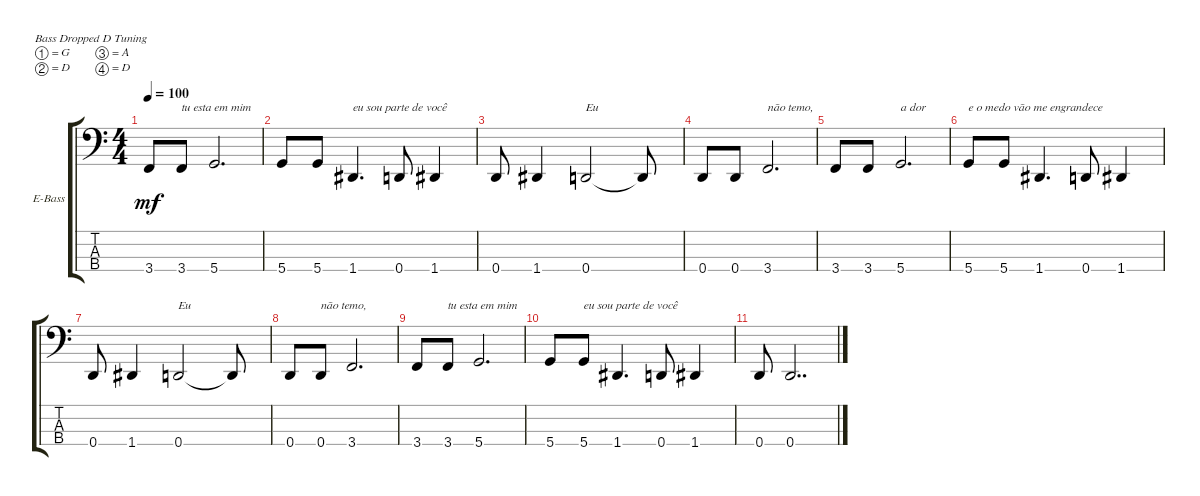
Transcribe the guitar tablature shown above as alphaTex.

\defaultSystemsLayout 4
\bracketExtendMode groupsimilarinstruments
\firstSystemTrackNameOrientation horizontal
\otherSystemsTrackNameOrientation horizontal
\track ("Baixo" "E-Bass") {multiBarRest instrument electricbassfinger}
\staff {score tabs}
\tuning (G2 D2 A1 D1)
\ts (4 4)
\tempo 100
\clef f4
\ks c
3.4.8{dy mf} 3.4.8{txt "tu esta em mim"} 5.4.2{d} |
5.4.8 5.4.8 1.4.4{d txt "eu sou parte de você\n "} 0.4.8 1.4.4 |
0.4.8 1.4.4 0.4.2{txt "Eu"} 0.4{t}.8 |
0.4.8 0.4.8 3.4.2{d txt "não temo,"} |
3.4.8 3.4.8 5.4.2{d txt "a dor"} |
5.4.8{txt "e o medo vão me engrandece"} 5.4.8 1.4.4{d} 0.4.8 1.4.4 |
0.4.8 1.4.4 0.4.2{txt "Eu"} 0.4{t}.8 |
0.4.8 0.4.8{txt "não temo,"} 3.4.2{d} |
3.4.8 3.4.8{txt "tu esta em mim"} 5.4.2{d} |
5.4.8 5.4.8{txt "eu sou parte de você"} 1.4.4{d} 0.4.8 1.4.4 |
0.4.8 0.4.2{dd}
